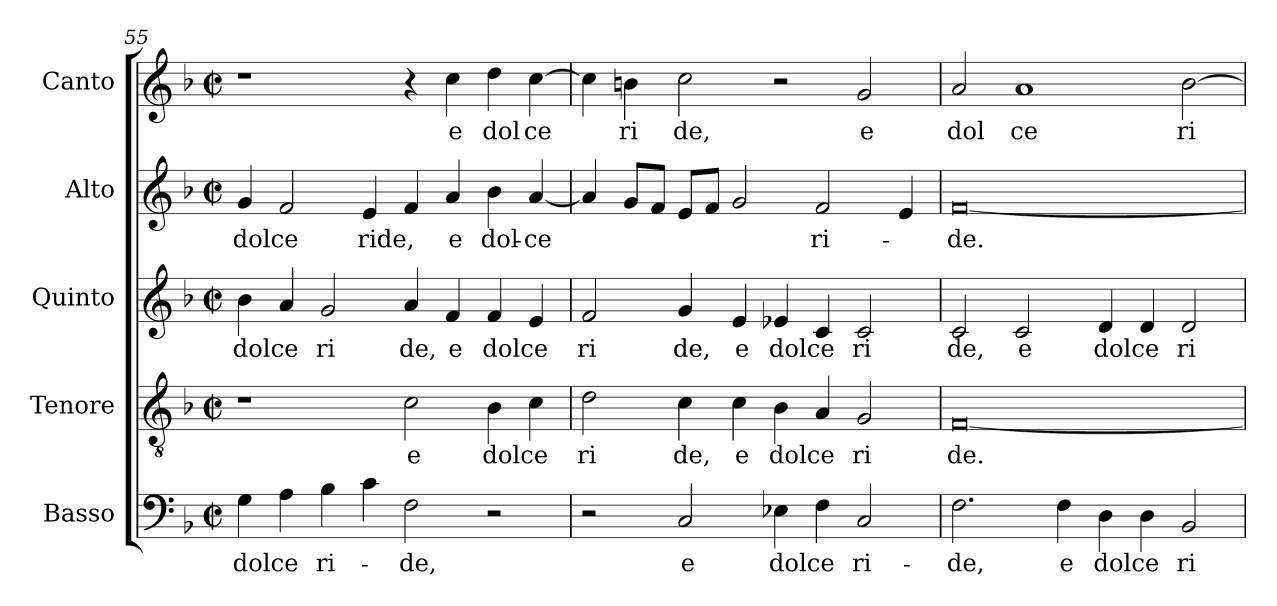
**kern	**text	**kern	**text	**kern	**text	**kern	**text	**kern	**text
*part5	*part5	*part4	*part4	*part3	*part3	*part2	*part2	*part1	*part1
*staff5	*staff5	*staff4	*staff4	*staff3	*staff3	*staff2	*staff2	*staff1	*staff1
*I"Basso	*	*I"Tenore	*	*I"Quinto	*	*I"Alto	*	*I"Canto	*
*clefF4	*	*clefGv2	*	*clefG2	*	*clefG2	*	*clefG2	*
*k[b-]	*	*k[b-]	*	*k[b-]	*	*k[b-]	*	*k[b-]	*
*F:	*	*F:	*	*F:	*	*F:	*	*F:	*
*M2/2	*	*M2/2	*	*M2/2	*	*M2/2	*	*M2/2	*
*met(c|)	*	*met(c|)	*	*met(c|)	*	*met(c|)	*	*met(c|)	*
=55	=55	=55	=55	=55	=55	=55	=55	=55	=55
!	!LO:LY:b:cj	!	!	!	!LO:LY:b:cj	!	!LO:LY:b:cj	!	!
4G\	dolce	1r	.	4b-\	dolce	4g/	dolce	1r	.
4A\	.	.	.	4a/	.	2f/	.	.	.
!	!LO:LY:b:cj	!	!	!	!LO:LY:b:cj	!	!	!	!
4B-\	ri-	.	.	2g/	ri	.	.	.	.
!	!	!	!	!	!	!	!LO:LY:b	!	!
4c\	.	.	.	.	.	4e/	ride,	.	.
!	!LO:LY:b:cj	!	!LO:LY:b:cj	!	!LO:LY:b:cj	!	!	!	!
2F\	-de,	2c\	e	4a/	de,	4f/	.	4r	.
!	!	!	!	!	!LO:LY:b:cj	!	!LO:LY:b:cj	!	!LO:LY:b:cj
.	.	.	.	4f/	e	4a/	e	4cc\	e
!	!	!	!LO:LY:b:cj	!	!LO:LY:b:cj	!	!LO:LY:b:cj	!	!LO:LY:b:cj
2r	.	4B-\	dolce	4f/	dolce	4b-\	dol-	4dd\	dol
!	!	!	!	!	!	!	!LO:LY:b:cj	!	!LO:LY:b:cj
.	.	4c\	.	4e/	.	[<4a/	-ce	[>4cc\	ce
=56	=56	=56	=56	=56	=56	=56	=56	=56	=56
!	!	!	!LO:LY:b:cj	!	!LO:LY:b:cj	!	!	!	!
2r	.	2d\	ri	2f/	ri	4a/]	.	4cc\]	.
!	!	!	!	!	!	!	!	!	!LO:LY:b:cj
.	.	.	.	.	.	8g/L	.	4b\	ri
.	.	.	.	.	.	8f/J	.	.	.
!	!LO:LY:b:cj	!	!LO:LY:b:cj	!	!LO:LY:b:cj	!	!	!	!LO:LY:b:cj
2C/	e	4c\	de,	4g/	de,	8e/L	.	2cc\	de,
.	.	.	.	.	.	8f/J	.	.	.
!	!	!	!LO:LY:b:cj	!	!LO:LY:b:cj	!	!	!	!
.	.	4c\	e	4e/	e	2g/	.	.	.
!	!LO:LY:b:cj	!	!LO:LY:b:cj	!	!LO:LY:b:cj	!	!	!	!
4E-X\	dolce	4B-\	dolce	4e-X/	dolce	.	.	2r	.
!	!	!	!	!	!	!	!LO:LY:b:cj	!	!
4F\	.	4A/	.	4c/	.	2f/	ri-	.	.
!	!LO:LY:b:cj	!	!LO:LY:b:cj	!	!LO:LY:b:cj	!	!	!	!LO:LY:b:cj
2C/	ri-	2G/	ri	2c/	ri	.	.	2g/	e
.	.	.	.	.	.	4e/	.	.	.
=57	=57	=57	=57	=57	=57	=57	=57	=57	=57
!	!LO:LY:b:cj	!	!LO:LY:b:cj	!	!LO:LY:b:cj	!	!LO:LY:b:cj	!	!LO:LY:b:cj
2.F\	-de,	[<0F	de.	2c/	de,	[<0f	-de.	2a/	dol
!	!	!	!	!	!LO:LY:b:cj	!	!	!	!LO:LY:b:cj
.	.	.	.	2c/	e	.	.	1a	ce
!	!LO:LY:b:cj	!	!	!	!	!	!	!	!
4F\	e	.	.	.	.	.	.	.	.
!	!LO:LY:b:cj	!	!	!	!LO:LY:b:cj	!	!	!	!
4D\	dolce	.	.	4d/	dolce	.	.	.	.
4D\	.	.	.	4d/	.	.	.	.	.
!	!LO:LY:b:cj	!	!	!	!LO:LY:b:cj	!	!	!	!LO:LY:b:cj
2BB-/	ri-	.	.	2d/	ri	.	.	[>2b-\	ri
=	=	=	=	=	=	=	=	=	=
*-	*-	*-	*-	*-	*-	*-	*-	*-	*-
